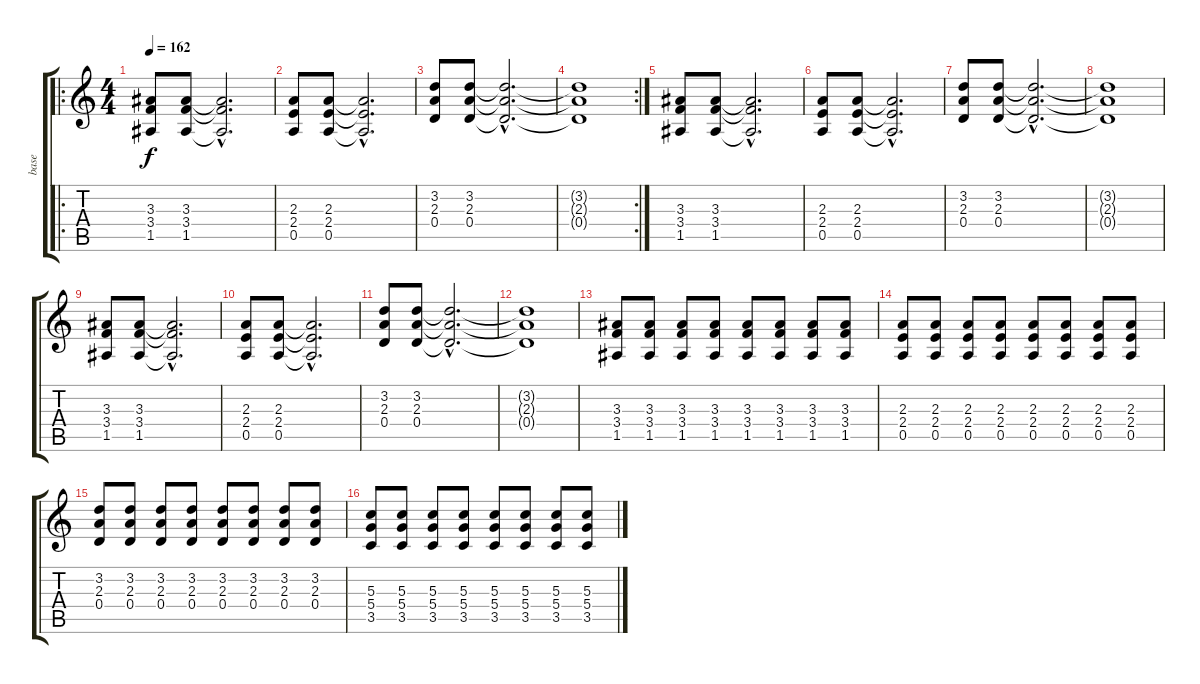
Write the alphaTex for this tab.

\track ("base" "base") {instrument distortionguitar}
\staff {score tabs}
\tuning (E4 B3 G3 D3 A2 E2) {hide}
\ro
\ts (4 4)
\tempo 162
\clef g2
\ks c
(3.3 3.4 1.5).8{dy f instrument distortionguitar} (3.3 3.4 1.5).8 (3.3{hac t} 3.4{hac t} 1.5{hac t}).2{d} |
(2.3 2.4 0.5).8 (2.3 2.4 0.5).8 (2.3{hac t} 2.4{hac t} 0.5{hac t}).2{d} |
(3.2 2.3 0.4).8 (3.2 2.3 0.4).8 (3.2{hac t} 2.3{hac t} 0.4{hac t}).2{d} |
\rc 2
(3.2{t} 2.3{t} 0.4{t}).1 |
(3.3 3.4 1.5).8 (3.3 3.4 1.5).8 (3.3{hac t} 3.4{hac t} 1.5{hac t}).2{d} |
(2.3 2.4 0.5).8 (2.3 2.4 0.5).8 (2.3{hac t} 2.4{hac t} 0.5{hac t}).2{d} |
(3.2 2.3 0.4).8 (3.2 2.3 0.4).8 (3.2{hac t} 2.3{hac t} 0.4{hac t}).2{d} |
(3.2{t} 2.3{t} 0.4{t}).1 |
(3.3 3.4 1.5).8 (3.3 3.4 1.5).8 (3.3{hac t} 3.4{hac t} 1.5{hac t}).2{d} |
(2.3 2.4 0.5).8 (2.3 2.4 0.5).8 (2.3{hac t} 2.4{hac t} 0.5{hac t}).2{d} |
(3.2 2.3 0.4).8 (3.2 2.3 0.4).8 (3.2{hac t} 2.3{hac t} 0.4{hac t}).2{d} |
(3.2{t} 2.3{t} 0.4{t}).1 |
(3.3 3.4 1.5).8 (3.3 3.4 1.5).8 (3.3 3.4 1.5).8 (3.3 3.4 1.5).8 (3.3 3.4 1.5).8 (3.3 3.4 1.5).8 (3.3 3.4 1.5).8 (3.3 3.4 1.5).8 |
(2.3 2.4 0.5).8 (2.3 2.4 0.5).8 (2.3 2.4 0.5).8 (2.3 2.4 0.5).8 (2.3 2.4 0.5).8 (2.3 2.4 0.5).8 (2.3 2.4 0.5).8 (2.3 2.4 0.5).8 |
(3.2 2.3 0.4).8 (3.2 2.3 0.4).8 (3.2 2.3 0.4).8 (3.2 2.3 0.4).8 (3.2 2.3 0.4).8 (3.2 2.3 0.4).8 (3.2 2.3 0.4).8 (3.2 2.3 0.4).8 |
(5.3 5.4 3.5).8 (5.3 5.4 3.5).8 (5.3 5.4 3.5).8 (5.3 5.4 3.5).8 (5.3 5.4 3.5).8 (5.3 5.4 3.5).8 (5.3 5.4 3.5).8 (5.3 5.4 3.5).8
